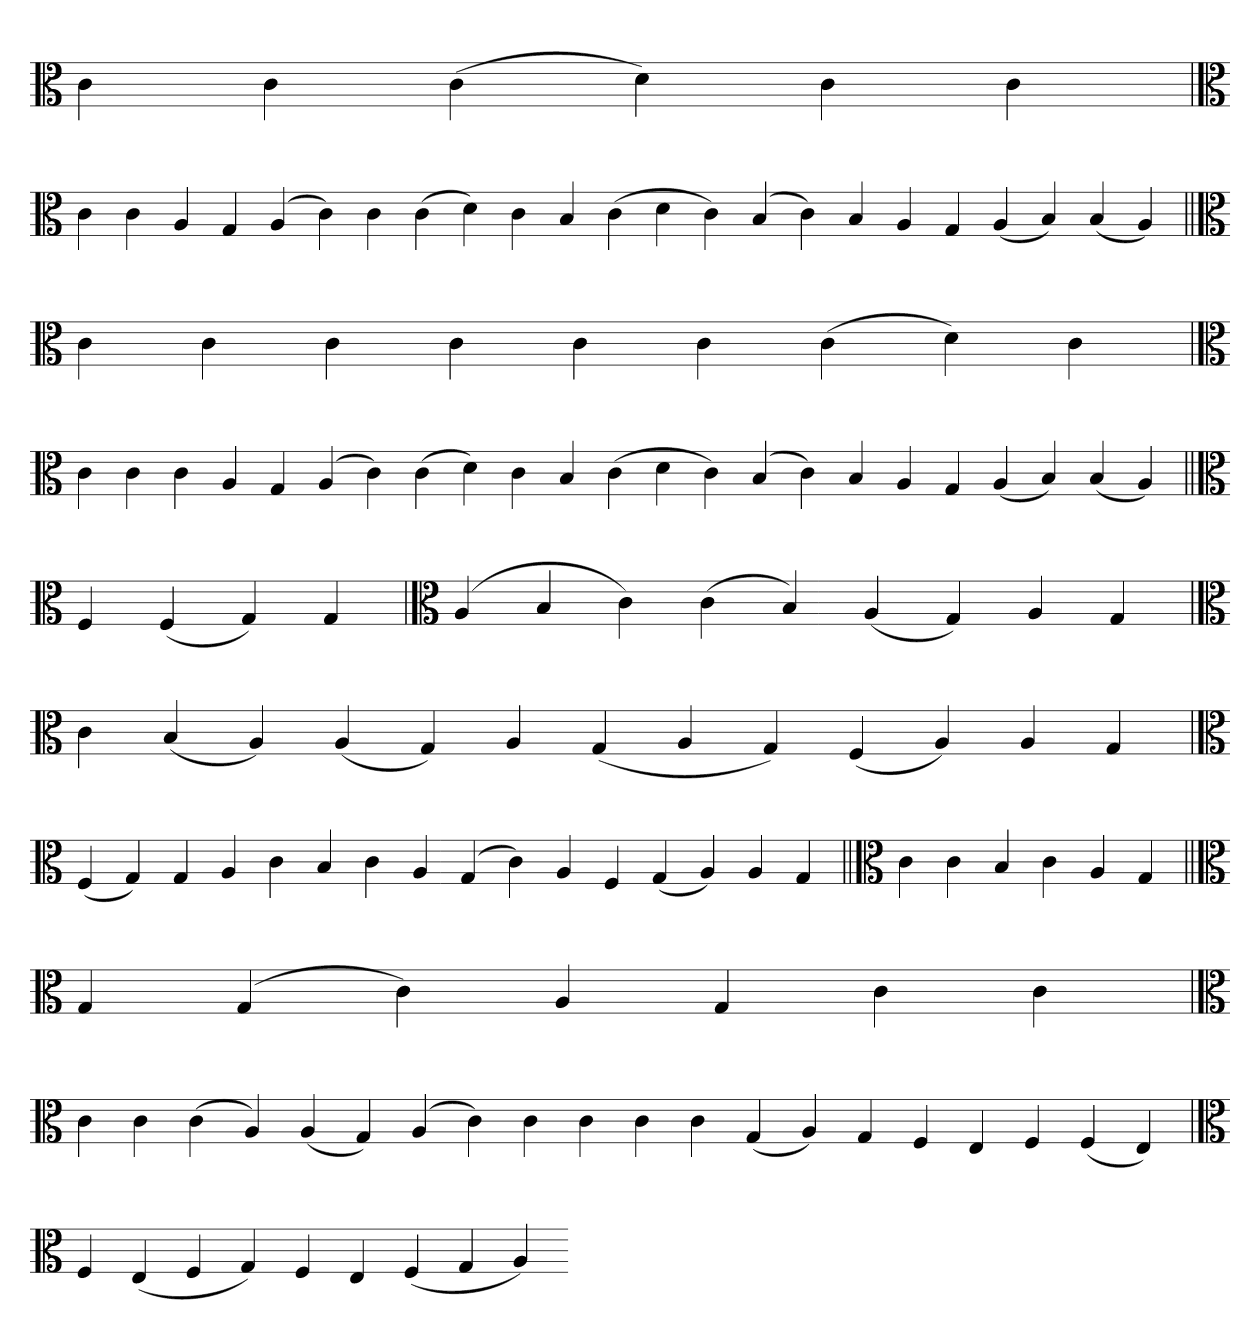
**kern
*part1
*staff1
*clefC3
=
4c
4c
(4c
4d)
4c
4c
=`
*clefC3
4c
4c
4A
4G
(4A
4c)
4c
(4c
4d)
4c
4B
(4c
4d
4c)
(4B
4c)
4B
4A
4G
(4A
4B)
(4B
4A)
=||
*clefC3
4c
4c
4c
4c
4c
4c
(4c
4d)
4c
=`
*clefC3
4c
4c
4c
4A
4G
(4A
4c)
(4c
4d)
4c
4B
(4c
4d
4c)
(4B
4c)
4B
4A
4G
(4A
4B)
(4B
4A)
=||
*clefC3
4F
(4F
4G)
4G
=`
*clefC3
(4A
4B
4c)
(4c
4B)
(4A
4G)
4A
4G
=`
*clefC3
4c
(4B
4A)
(4A
4G)
4A
(4G
4A
4G)
(4F
4A)
4A
4G
='
*clefC3
(4F
4G)
4G
4A
4c
4B
4c
4A
(4G
4c)
4A
4F
(4G
4A)
4A
4G
=||
*clefC3
4c
4c
4B
4c
4A
4G
=||
*clefC3
4G
(4G
4c)
4A
4G
4c
4c
=`
*clefC3
4c
4c
(4c
4A)
(4A
4G)
(4A
4c)
4c
4c
4c
4c
(4G
4A)
4G
4F
4E
4F
(4F
4E)
=
*clefC3
4F
(4E
4F
4G)
4F
4E
(4F
4G
4A)
=-
*-
